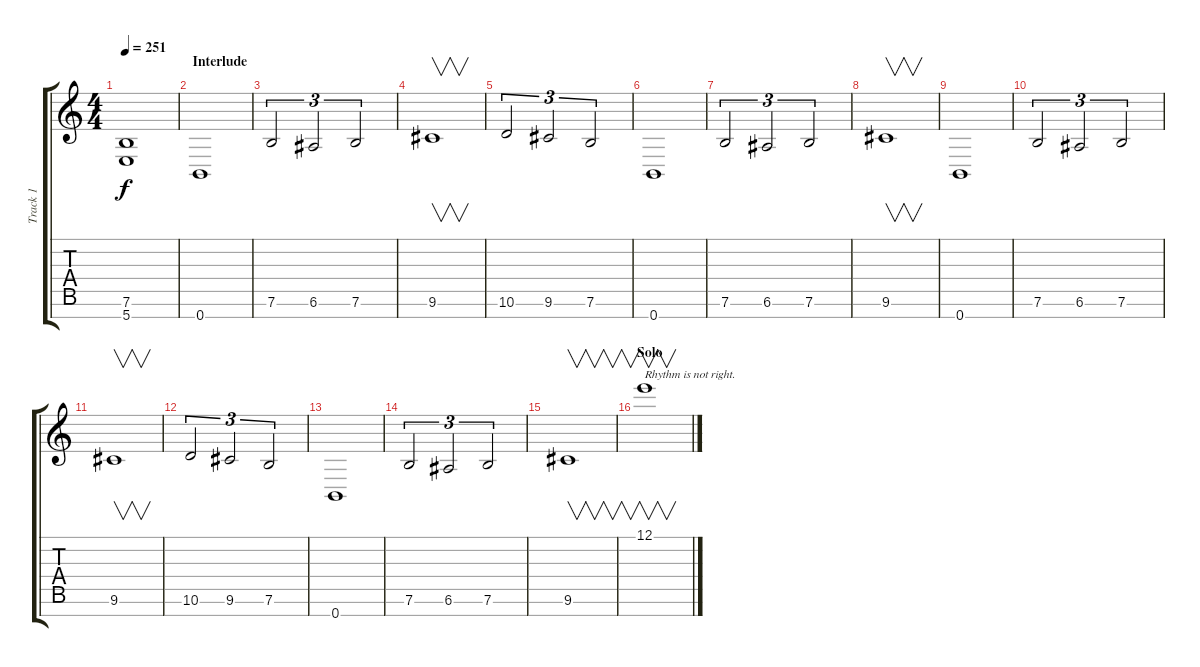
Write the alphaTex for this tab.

\track ("Track 1" "Track 1") {instrument distortionguitar}
\staff {score tabs}
\tuning (E4 B3 G3 D3 A2 E2 B1) {hide}
\ts (4 4)
\tempo 251
\clef g2
\ks c
(7.6{t} 5.7{t}).1{dy f} |
\section ("" "Interlude")
0.7.1 |
7.6.2{tu (3 2)} 6.6.2{tu (3 2)} 7.6.2{tu (3 2)} |
9.6.1{v} |
10.6.2{tu (3 2)} 9.6.2{tu (3 2)} 7.6.2{tu (3 2)} |
0.7.1 |
7.6.2{tu (3 2)} 6.6.2{tu (3 2)} 7.6.2{tu (3 2)} |
9.6.1{v} |
0.7.1 |
7.6.2{tu (3 2)} 6.6.2{tu (3 2)} 7.6.2{tu (3 2)} |
9.6.1{v} |
10.6.2{tu (3 2)} 9.6.2{tu (3 2)} 7.6.2{tu (3 2)} |
0.7.1 |
7.6.2{tu (3 2)} 6.6.2{tu (3 2)} 7.6.2{tu (3 2)} |
9.6.1{v} |
\section ("" "Solo")
12.1.1{v txt "Rhythm is not right."}
